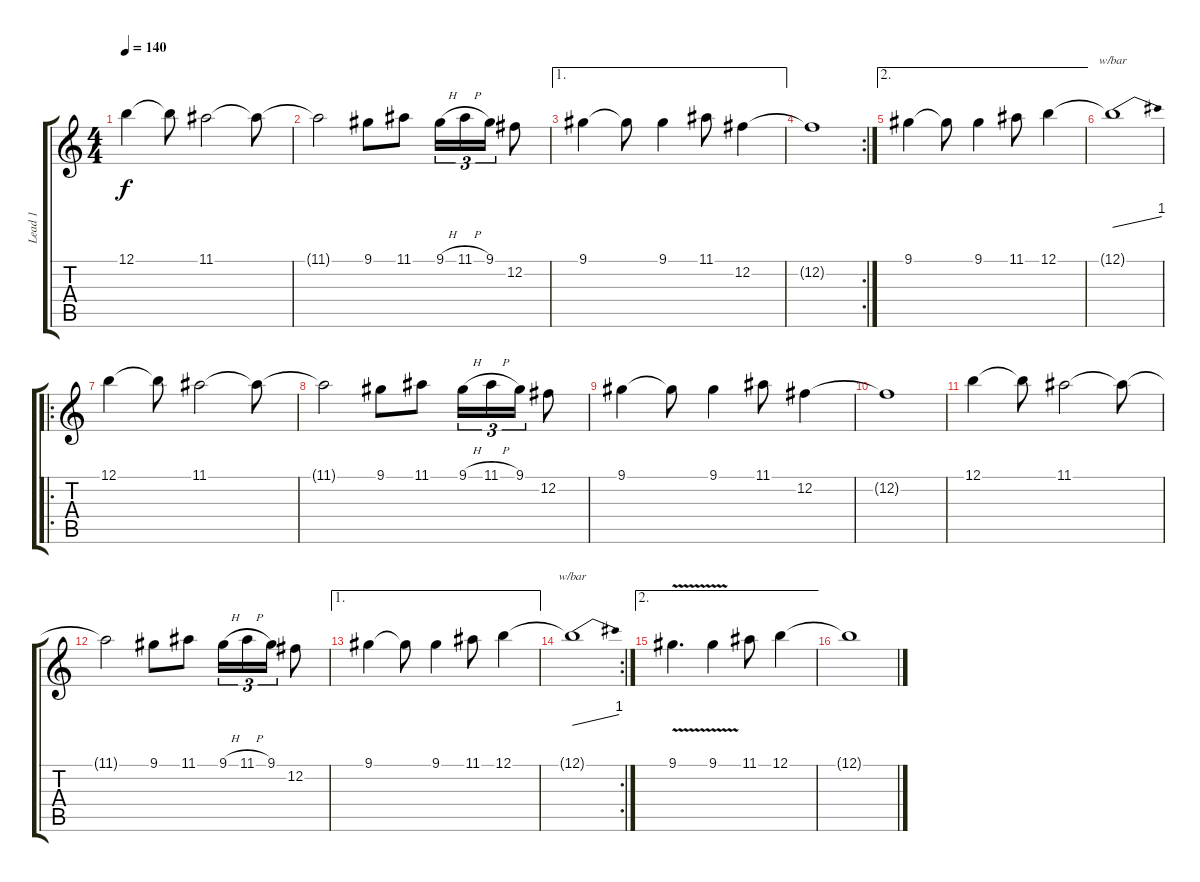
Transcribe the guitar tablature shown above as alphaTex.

\track ("Lead 1" "Lead 1") {instrument distortionguitar}
\staff {score tabs}
\tuning (B3 Gb3 D3 A2 E2 B1) {hide}
\ts (4 4)
\tempo 140
\clef g2
\ks c
12.1.4{dy f} 12.1{t}.8 11.1.2 11.1{t}.8 |
11.1{t}.2 9.1.8 11.1.8 9.1{h}.16{tu (3 2)} 11.1{h}.16{tu (3 2)} 9.1.16{tu (3 2)} 12.2.8 |
\ae 1
9.1.4 9.1{t}.8 9.1.4 11.1.8 12.2.4 |
\rc 2
12.2{t}.1 |
\ae 2
9.1.4 9.1{t}.8 9.1.4 11.1.8 12.1.4 |
12.1{t}.1{tbe (dive default 0 0 60 4)} |
\ro
12.1.4 12.1{t}.8 11.1.2 11.1{t}.8 |
11.1{t}.2 9.1.8 11.1.8 9.1{h}.16{tu (3 2)} 11.1{h}.16{tu (3 2)} 9.1.16{tu (3 2)} 12.2.8 |
9.1.4 9.1{t}.8 9.1.4 11.1.8 12.2.4 |
12.2{t}.1 |
12.1.4 12.1{t}.8 11.1.2 11.1{t}.8 |
11.1{t}.2 9.1.8 11.1.8 9.1{h}.16{tu (3 2)} 11.1{h}.16{tu (3 2)} 9.1.16{tu (3 2)} 12.2.8 |
\ae 1
9.1.4 9.1{t}.8 9.1.4 11.1.8 12.1.4 |
\rc 2
12.1{t}.1{tbe (dive default 0 0 60 4)} |
\ae 2
9.1{v}.4{d} 9.1{v}.4 11.1.8 12.1.4 |
12.1{t}.1
